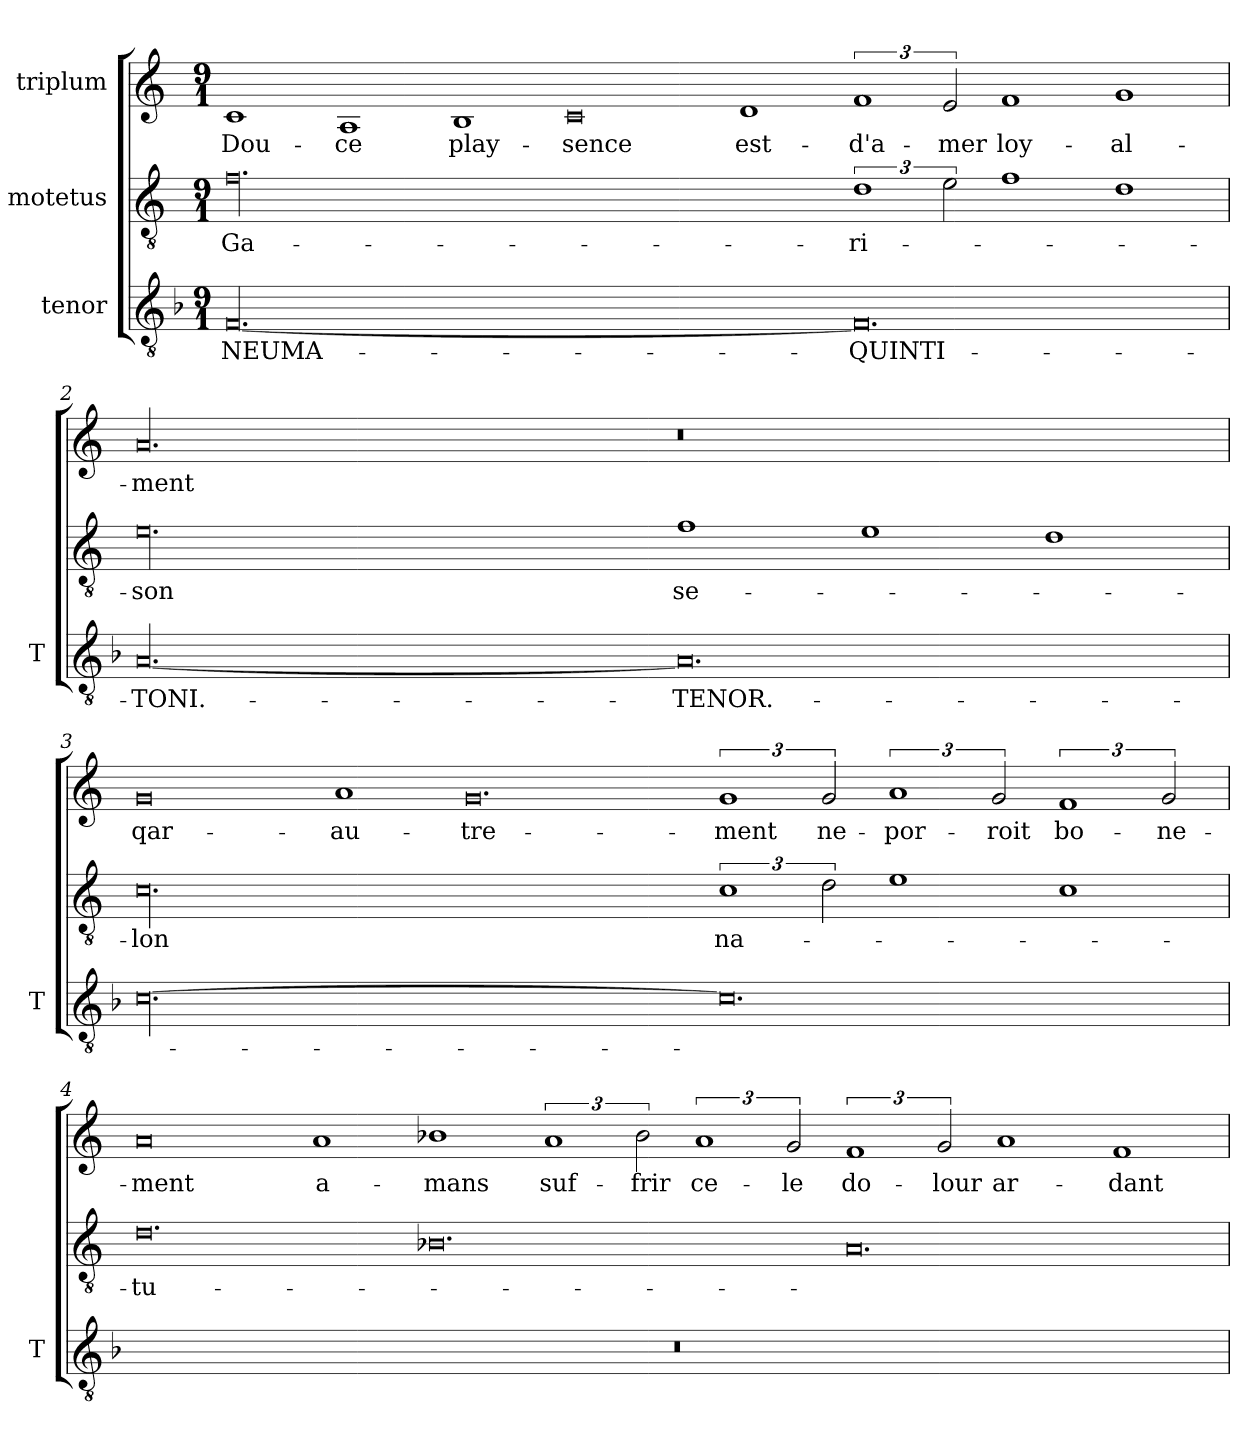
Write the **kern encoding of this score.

**kern	**text	**kern	**text	**kern	**text
*part3	*part3	*part2	*part2	*part1	*part1
*staff3	*staff3	*staff2	*staff2	*staff1	*staff1
*I"tenor	*	*I"motetus	*	*I"triplum	*
*I'T	*	*	*	*	*
*clefGv2	*	*clefGv2	*	*clefG2	*
*k[b-]	*	*k[]	*	*k[]	*
*F:	*	*C:	*	*C:	*
*M9/1	*	*M9/1	*	*M9/1	*
=1	=1	=1	=1	=1	=1
[00.F/	NEUMA-	00.f\	Ga-	1c/	Dou-
.	.	.	.	1A/	-ce
.	.	.	.	1B/	play-
.	.	.	.	0c/	-sence
.	.	.	.	1d/	est-
0.F/]	QUINTI-	3%2d\	-ri-	3%2f/	d'a-
.	.	3e\	.	3e/	-mer
.	.	1f\	.	1f/	loy-
.	.	1d\	.	1g/	-al-
=2	=2	=2	=2	=2	=2
[00.A/	TONI.-	00.e\	-son	00.a/	-ment
0.A/]	TENOR.-	1f\	se-	0.r	.
.	.	1e\	.	.	.
.	.	1d\	.	.	.
!!LO:LB:g=z
=3	=3	=3	=3	=3	=3
[00.c\	.	00.c\	-lon	0g/	qar-
.	.	.	.	1a/	au-
.	.	.	.	0.g/	-tre-
0.c\]	.	3%2c\	na-	3%2g/	-ment
.	.	3d\	.	3g/	ne-
.	.	1e\	.	3%2a/	por-
.	.	.	.	3g/	-roit
.	.	1c\	.	3%2f/	bo-
.	.	.	.	3g/	-ne-
=4	=4	=4	=4	=4	=4
1%9r	.	0.d\	-tu-	0a/	-ment
.	.	.	.	1a/	a-
.	.	0.B-X\	.	1b-X\	-mans
.	.	.	.	3%2a/	suf-
.	.	.	.	3b-\	-frir
.	.	.	.	3%2a/	ce-
.	.	.	.	3g/	-le
.	.	0.A/	.	3%2f/	do-
.	.	.	.	3g/	-lour
.	.	.	.	1a/	ar-
.	.	.	.	1f/	-dant
=	=	=	=	=	=
*-	*-	*-	*-	*-	*-
